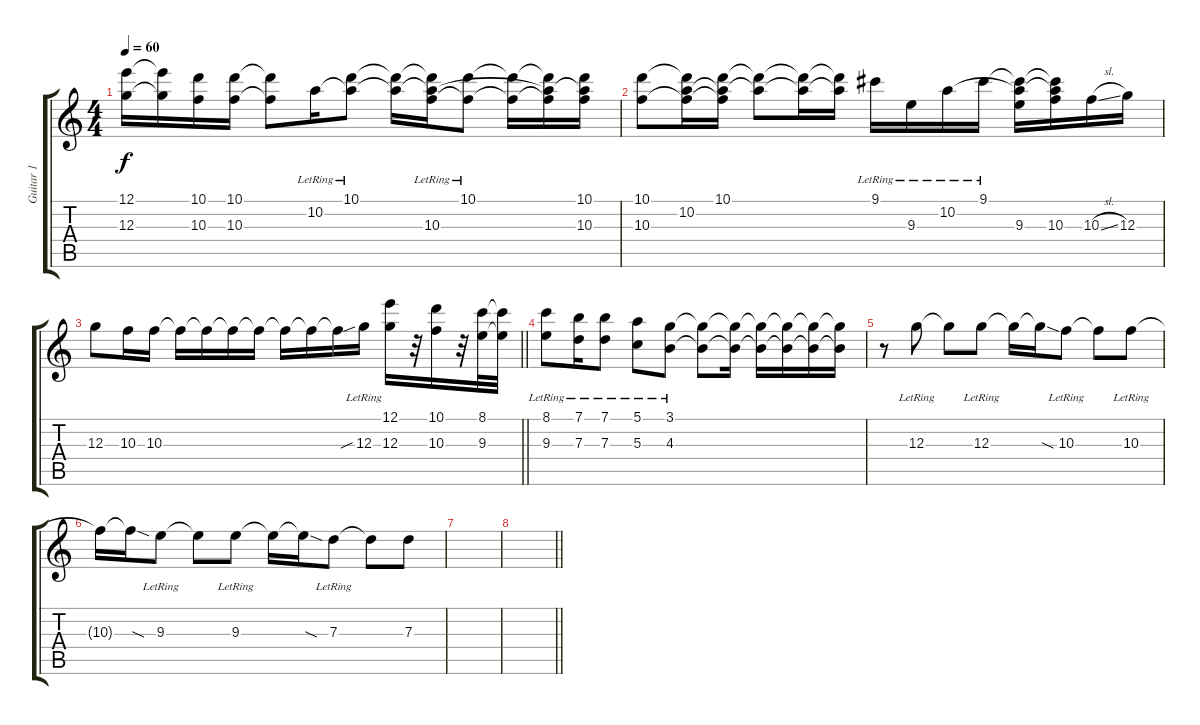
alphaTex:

\track ("Guitar 1" "Guitar 1") {instrument acousticguitarsteel}
\staff {score tabs}
\tuning (E4 B3 G3 D3 A2 E2) {hide}
\ts (4 4)
\tempo 60
\clef g2
\ks c
(12.1 12.3).16{dy f} (12.1{t} 12.3{t}).16 (10.1 10.3).16 (10.1 10.3).16 (10.1{t} 10.3{t}).8 10.2{lr}.16 (10.1{lr} 10.2{t}).8 (10.1{t} 10.2{t}).16 (10.1{t} 10.2{t} 10.3{lr}).16 (10.1{lr} 10.3{t}).8 (10.1{t} 10.3{t}).16 (10.1{t} 10.2{t} 10.3{t}).16 (10.1 10.2{t} 10.3).16 |
(10.1 10.3).8 (10.1{t} 10.2 10.3{t}).16 (10.1 10.2{t} 10.3{t}).16 (10.1{t} 10.2{t}).8 (10.1{t} 10.2{t}).16 (10.1{t} 10.2{t}).16 9.1{lr}.16 9.3{lr}.16 10.2{lr}.16 9.1{lr}.16 (9.1{t} 10.2{t} 9.3).16 (9.1{t} 10.2{t} 10.3).16 10.3{sl}.16 12.3.16 |
\barLineRight lightlight
12.3.8 10.3.16 10.3.16 10.3{t}.16 10.3{t}.16 10.3{t}.16 10.3{t}.16 10.3{t}.16 10.3{t}.16 10.3{t}.16 12.3{sib lr}.16 (12.1 12.3).16 r.32 (10.1 10.3).16 r.32 (8.1 9.3).32 (8.1{t} 9.3{t}).32 |
(8.1{lr} 9.3{lr}).8 (7.1{lr} 7.3{lr}).16 (7.1{lr} 7.3{lr}).8 (5.1{lr} 5.3{lr}).8 (3.1{lr} 4.3{lr}).8 (3.1{t} 4.3{t}).8 (3.1{t} 4.3{t}).16 (3.1{t} 4.3{t}).16 (3.1{t} 4.3{t}).16 (3.1{t} 4.3{t}).16 (3.1{t} 4.3{t}).16 |
r.8{volume 16 instrument acousticguitarsteel} 12.3{lr}.8 12.3{t}.8 12.3{lr}.8 12.3{t}.16 12.3{sod t}.16 10.3{lr}.8 10.3{t}.8 10.3{lr}.8 |
10.3{t}.16 10.3{sod t}.16 9.3{lr}.8 9.3{t}.8 9.3{lr}.8 9.3{t}.16 9.3{sod t}.16 7.3{lr}.8 7.3{t}.8 7.3.8 |
|
\barLineRight lightlight
